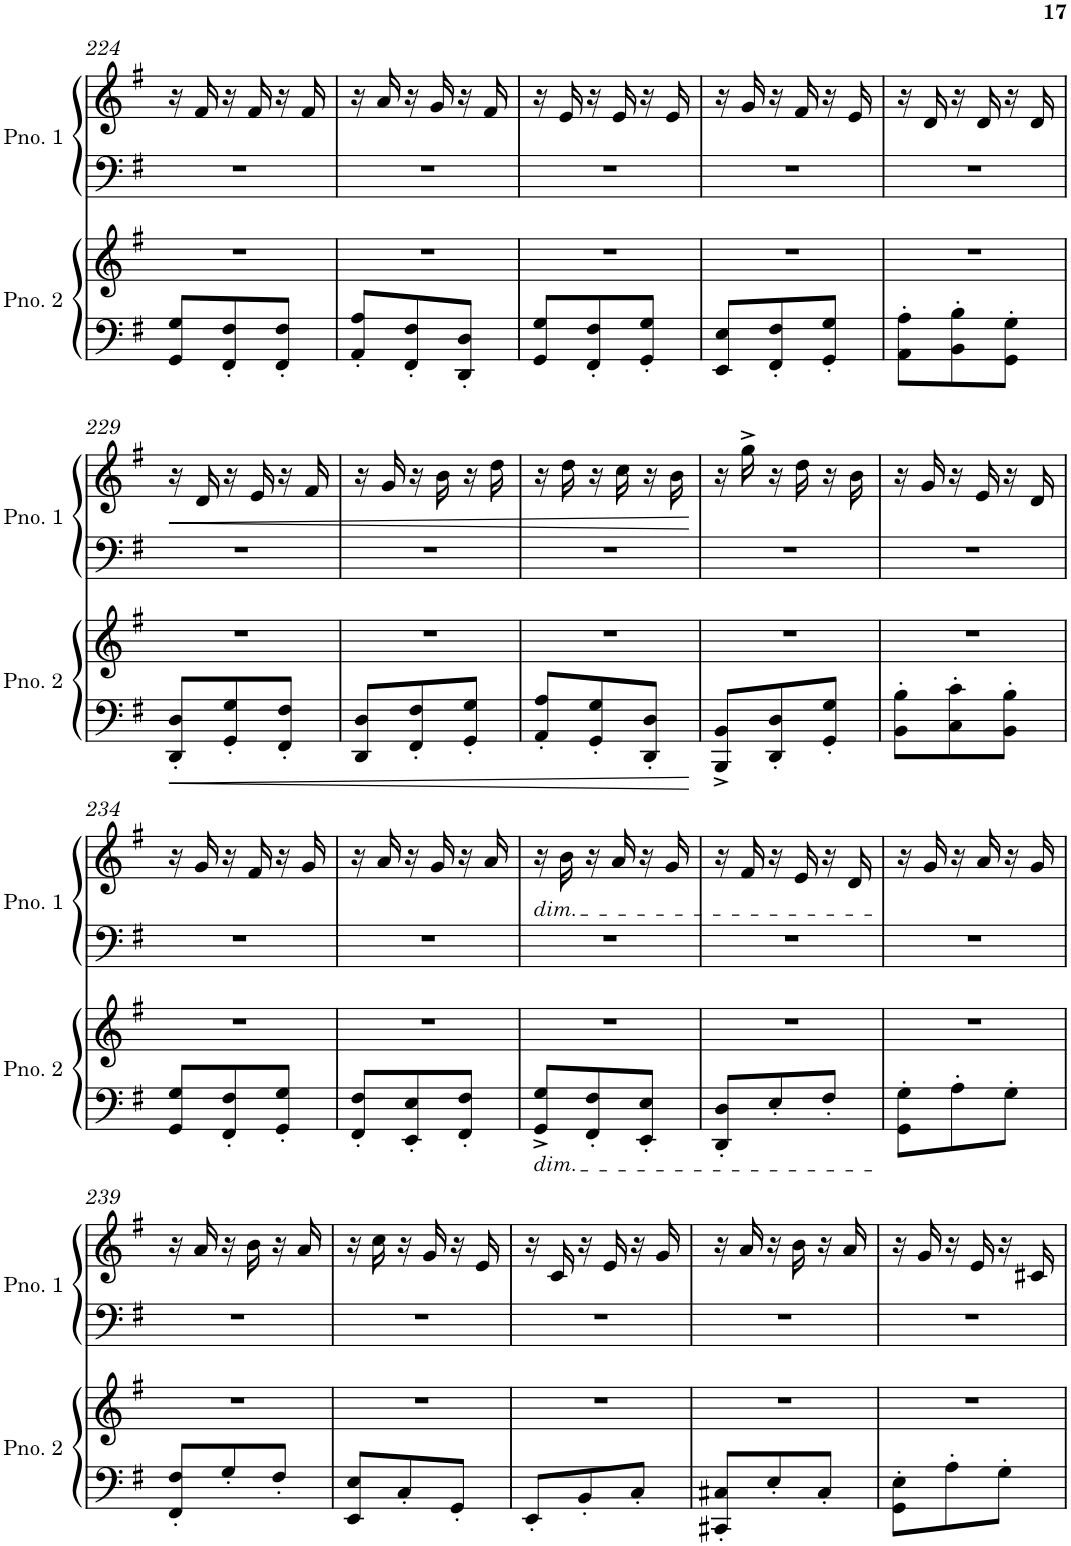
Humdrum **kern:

**kern	**kern	**kern	**kern	**dynam
*part2	*part2	*part1	*part1	*part1
*staff4	*staff3	*staff2	*staff1	*staff1/2
*I"Piano 2	*	*I"Piano 1	*	*
*I'Pno. 2	*	*I'Pno. 1	*	*
!!LO:PB:g=z
*clefF4	*clefG2	*clefF4	*clefG2	*
*k[f#]	*k[f#]	*k[f#]	*k[f#]	*
*M3/8	*M3/8	*M3/8	*M3/8	*
=224	=224	=224	=224	=224
8GG/ 8G/L	4.r	4.r	16r	.
.	.	.	16f#/	.
8FF#/' 8F#/'	.	.	16r	.
.	.	.	16f#/	.
8FF#/' 8F#/'J	.	.	16r	.
.	.	.	16f#/	.
=225	=225	=225	=225	=225
8AA/' 8A/'L	4.r	4.r	16r	.
.	.	.	16a/	.
8FF#/' 8F#/'	.	.	16r	.
.	.	.	16g/	.
8DD/' 8D/'J	.	.	16r	.
.	.	.	16f#/	.
=226	=226	=226	=226	=226
8GG/ 8G/L	4.r	4.r	16r	.
.	.	.	16e/	.
8FF#/' 8F#/'	.	.	16r	.
.	.	.	16e/	.
8GG/' 8G/'J	.	.	16r	.
.	.	.	16e/	.
=227	=227	=227	=227	=227
8EE/ 8E/L	4.r	4.r	16r	.
.	.	.	16g/	.
8FF#/' 8F#/'	.	.	16r	.
.	.	.	16f#/	.
8GG/' 8G/'J	.	.	16r	.
.	.	.	16e/	.
=228	=228	=228	=228	=228
8AA\' 8A\'L	4.r	4.r	16r	.
.	.	.	16d/	.
8BB\' 8B\'	.	.	16r	.
.	.	.	16d/	.
8GG\' 8G\'J	.	.	16r	.
.	.	.	16d/	.
!!LO:LB:g=z
=229	=229	=229	=229	=229
!	!	!	!	!LO:HP:b
8DD/' 8D/'L	4.r	4.r	16r	<
.	.	.	16d/	.
8GG/' 8G/'	.	.	16r	.
.	.	.	16e/	.
8FF#/' 8F#/'J	.	.	16r	.
.	.	.	16f#/	.
=230	=230	=230	=230	=230
8DD/ 8D/L	4.r	4.r	16r	.
.	.	.	16g/	.
8FF#/' 8F#/'	.	.	16r	.
.	.	.	16b\	.
8GG/' 8G/'J	.	.	16r	.
.	.	.	16dd\	.
=231	=231	=231	=231	=231
8AA/' 8A/'L	4.r	4.r	16r	.
.	.	.	16dd\	.
8GG/' 8G/'	.	.	16r	.
.	.	.	16cc\	.
8DD/' 8D/'J	.	.	16r	.
.	.	.	16b\	.
.	.	.	.	[
=232	=232	=232	=232	=232
8BBB/^ 8BB/^L	4.r	4.r	16r	.
.	.	.	16gg^\	.
8DD/' 8D/'	.	.	16r	.
.	.	.	16dd\	.
8GG/' 8G/'J	.	.	16r	.
.	.	.	16b\	.
=233	=233	=233	=233	=233
8BB\' 8B\'L	4.r	4.r	16r	.
.	.	.	16g/	.
8C\' 8c\'	.	.	16r	.
.	.	.	16e/	.
8BB\' 8B\'J	.	.	16r	.
.	.	.	16d/	.
!!LO:LB:g=z
=234	=234	=234	=234	=234
8GG/ 8G/L	4.r	4.r	16r	.
.	.	.	16g/	.
8FF#/' 8F#/'	.	.	16r	.
.	.	.	16f#/	.
8GG/' 8G/'J	.	.	16r	.
.	.	.	16g/	.
=235	=235	=235	=235	=235
8FF#/' 8F#/'L	4.r	4.r	16r	.
.	.	.	16a/	.
8EE/' 8E/'	.	.	16r	.
.	.	.	16g/	.
8FF#/' 8F#/'J	.	.	16r	.
.	.	.	16a/	.
=236	=236	=236	=236	=236
!	!	!	!LO:TX:b:i:t=dim.	!
!LO:TX:b:i:t=dim.	!	!	!	!
8GG/^ 8G/^L	4.r	4.r	16r	.
.	.	.	16b\	.
8FF#/' 8F#/'	.	.	16r	.
.	.	.	16a/	.
8EE/' 8E/'J	.	.	16r	.
.	.	.	16g/	.
=237	=237	=237	=237	=237
8DD/' 8D/'L	4.r	4.r	16r	.
.	.	.	16f#/	.
8E'/	.	.	16r	.
.	.	.	16e/	.
8F#'/J	.	.	16r	.
.	.	.	16d/	.
=238	=238	=238	=238	=238
8GG\' 8G\'L	4.r	4.r	16r	.
.	.	.	16g/	.
8A'\	.	.	16r	.
.	.	.	16a/	.
8G'\J	.	.	16r	.
.	.	.	16g/	.
!!LO:LB:g=z
=239	=239	=239	=239	=239
8FF#/' 8F#/'L	4.r	4.r	16r	.
.	.	.	16a/	.
8G'/	.	.	16r	.
.	.	.	16b\	.
8F#'/J	.	.	16r	.
.	.	.	16a/	.
=240	=240	=240	=240	=240
8EE/ 8E/L	4.r	4.r	16r	.
.	.	.	16cc\	.
8C'/	.	.	16r	.
.	.	.	16g/	.
8GG'/J	.	.	16r	.
.	.	.	16e/	.
=241	=241	=241	=241	=241
8EE'/L	4.r	4.r	16r	.
.	.	.	16c/	.
8BB'/	.	.	16r	.
.	.	.	16e/	.
8C'/J	.	.	16r	.
.	.	.	16g/	.
=242	=242	=242	=242	=242
8CC#X/' 8C#X/'L	4.r	4.r	16r	.
.	.	.	16a/	.
8E'/	.	.	16r	.
.	.	.	16b\	.
8C#'/J	.	.	16r	.
.	.	.	16a/	.
=243	=243	=243	=243	=243
8GG\' 8E\'L	4.r	4.r	16r	.
.	.	.	16g/	.
8A'\	.	.	16r	.
.	.	.	16e/	.
8G'\J	.	.	16r	.
.	.	.	16c#X/	.
=	=	=	=	=
*-	*-	*-	*-	*-
